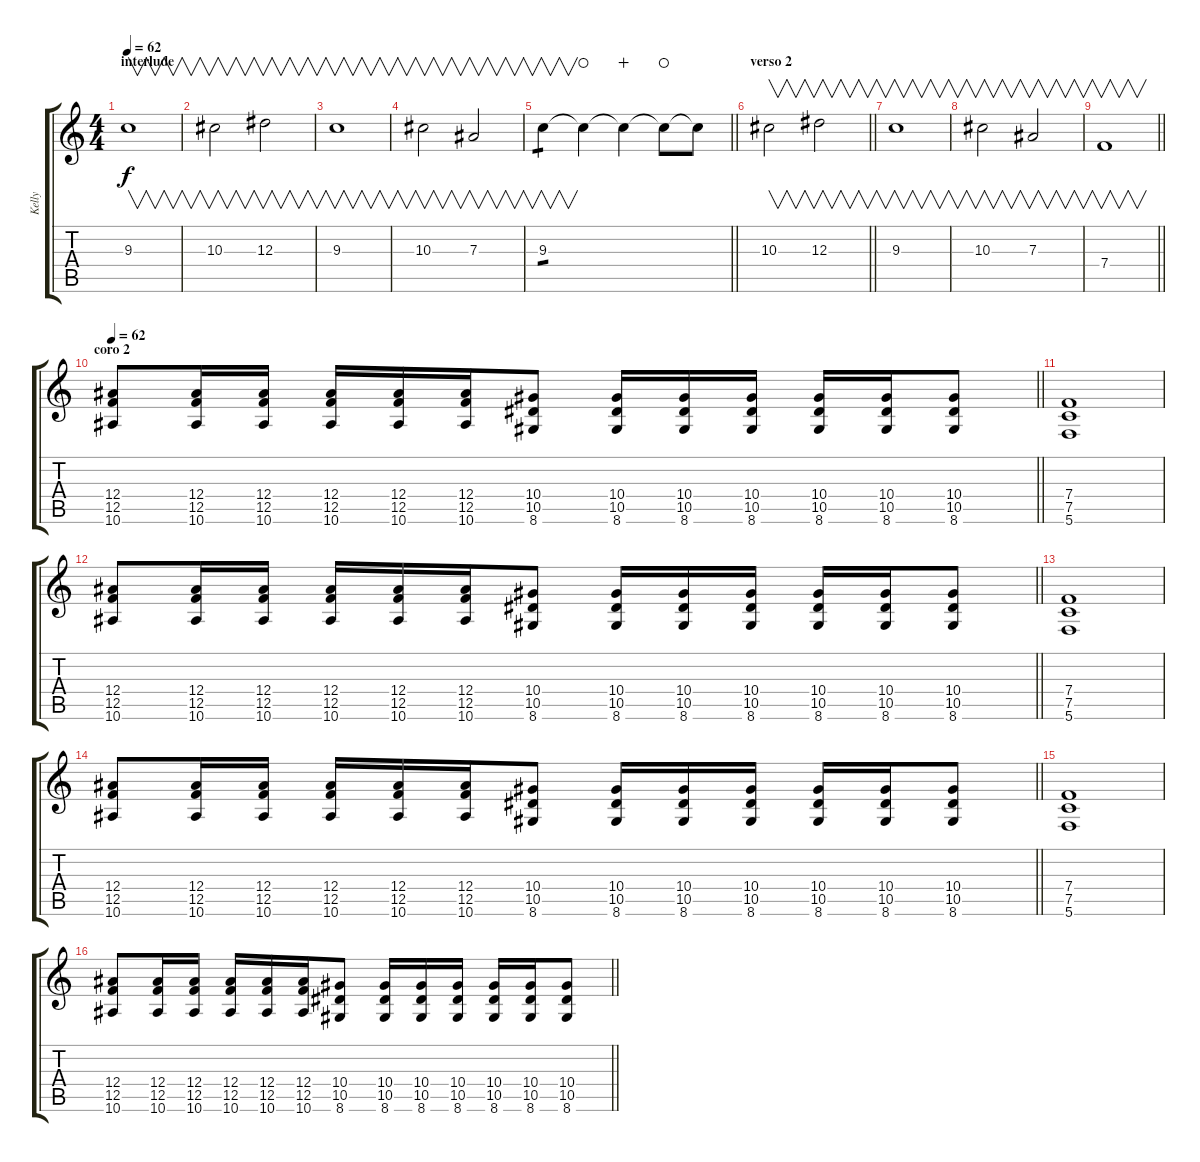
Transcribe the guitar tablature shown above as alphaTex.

\track ("Kelly" "Kelly") {instrument distortionguitar}
\staff {score tabs}
\tuning (C4 G3 Eb3 Bb2 F2 C2) {hide}
\ts (4 4)
\section ("" "interlude")
\tempo 62
\clef g2
\ks c
9.3.1{v dy f volume 10 instrument distortionguitar} |
10.3.2{v} 12.3.2{v} |
9.3.1{v} |
10.3.2{v} 7.3.2{v} |
\barLineRight lightlight
9.3.4{v tp 1} 9.3{t}.4{waho} 9.3{t}.4{wahc} 9.3{t}.8{waho} 9.3{t}.8 |
\section ("" "verso 2")
\barLineRight lightlight
10.3.2{v} 12.3.2{v} |
9.3.1{v} |
10.3.2{v} 7.3.2{v} |
\barLineRight lightlight
7.4.1{v} |
\section ("" "coro 2")
\tempo 62
\barLineRight lightlight
(12.4 12.5 10.6).8{volume 13 instrument distortionguitar} (12.4 12.5 10.6).16 (12.4 12.5 10.6).16 (12.4 12.5 10.6).16 (12.4 12.5 10.6).16 (12.4 12.5 10.6).16 (10.4 10.5 8.6).8 (10.4 10.5 8.6).16 (10.4 10.5 8.6).16 (10.4 10.5 8.6).16 (10.4 10.5 8.6).16 (10.4 10.5 8.6).16 (10.4 10.5 8.6).8 |
(7.4 7.5 5.6).1 |
\barLineRight lightlight
(12.4 12.5 10.6).8 (12.4 12.5 10.6).16 (12.4 12.5 10.6).16 (12.4 12.5 10.6).16 (12.4 12.5 10.6).16 (12.4 12.5 10.6).16 (10.4 10.5 8.6).8 (10.4 10.5 8.6).16 (10.4 10.5 8.6).16 (10.4 10.5 8.6).16 (10.4 10.5 8.6).16 (10.4 10.5 8.6).16 (10.4 10.5 8.6).8 |
(7.4 7.5 5.6).1 |
\barLineRight lightlight
(12.4 12.5 10.6).8 (12.4 12.5 10.6).16 (12.4 12.5 10.6).16 (12.4 12.5 10.6).16 (12.4 12.5 10.6).16 (12.4 12.5 10.6).16 (10.4 10.5 8.6).8 (10.4 10.5 8.6).16 (10.4 10.5 8.6).16 (10.4 10.5 8.6).16 (10.4 10.5 8.6).16 (10.4 10.5 8.6).16 (10.4 10.5 8.6).8 |
(7.4 7.5 5.6).1 |
\barLineRight lightlight
(12.4 12.5 10.6).8 (12.4 12.5 10.6).16 (12.4 12.5 10.6).16 (12.4 12.5 10.6).16 (12.4 12.5 10.6).16 (12.4 12.5 10.6).16 (10.4 10.5 8.6).8 (10.4 10.5 8.6).16 (10.4 10.5 8.6).16 (10.4 10.5 8.6).16 (10.4 10.5 8.6).16 (10.4 10.5 8.6).16 (10.4 10.5 8.6).8
